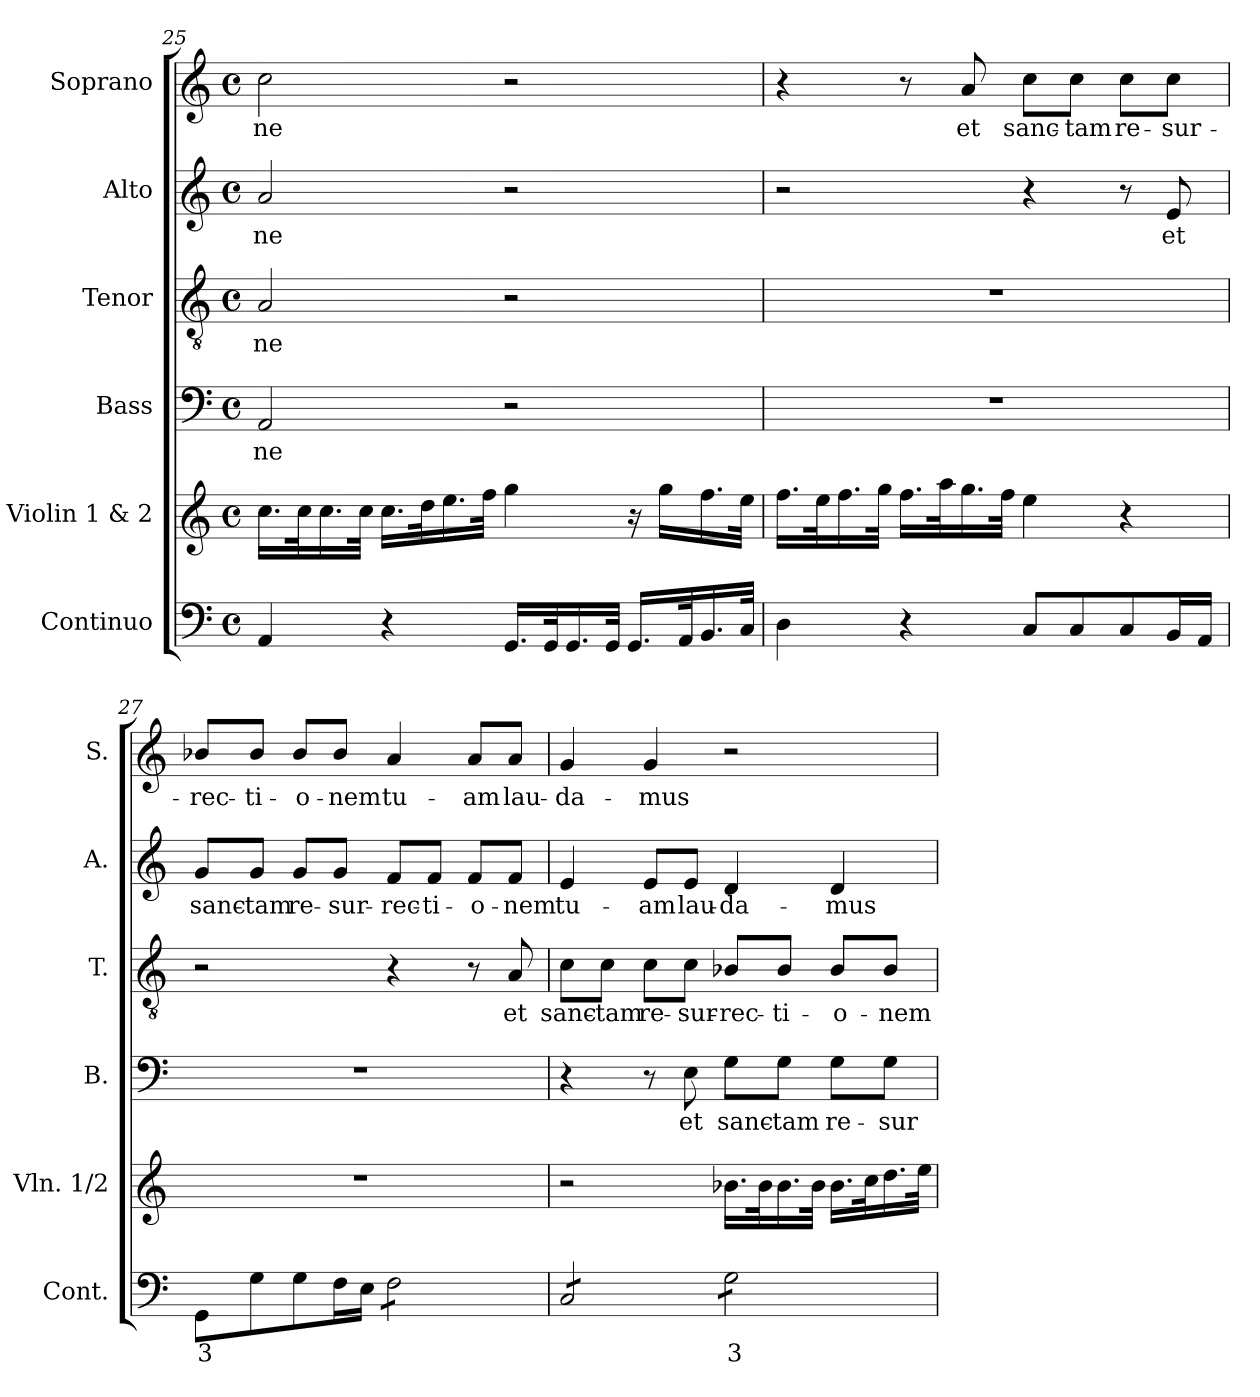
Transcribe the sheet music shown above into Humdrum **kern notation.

**kern	**text	**kern	**kern	**text	**kern	**text	**kern	**text	**kern	**text
*part6	*part6	*part5	*part4	*part4	*part3	*part3	*part2	*part2	*part1	*part1
*staff6	*staff6	*staff5	*staff4	*staff4	*staff3	*staff3	*staff2	*staff2	*staff1	*staff1
*I"Continuo	*	*I"Violin 1 & 2	*I"Bass	*	*I"Tenor	*	*I"Alto	*	*I"Soprano	*
*I'Cont.	*	*I'Vln. 1/2	*I'B.	*	*I'T.	*	*I'A.	*	*I'S.	*
!!LO:LB:g=z
*clefF4	*	*clefG2	*clefF4	*	*clefGv2	*	*clefG2	*	*clefG2	*
*	*	*	*	*	*ITrd7c12	*	*	*	*	*
*k[]	*	*k[]	*k[]	*	*k[]	*	*k[]	*	*k[]	*
*C:	*	*C:	*C:	*	*C:	*	*C:	*	*C:	*
*M4/4	*	*M4/4	*M4/4	*	*M4/4	*	*M4/4	*	*M4/4	*
*met(c)	*	*met(c)	*met(c)	*	*met(c)	*	*met(c)	*	*met(c)	*
=25	=25	=25	=25	=25	=25	=25	=25	=25	=25	=25
!	!	!	!	!LO:LY:b:color=#000000	!	!	!	!	!	!
!	!	!	!	!	!	!LO:LY:b:color=#000000	!	!	!	!
!	!	!	!	!	!	!	!	!LO:LY:b:color=#000000	!	!
!	!	!	!	!	!	!	!	!	!	!LO:LY:b:color=#000000
4AAi/	.	16.cci\LL	2AAi/	-ne	2AAi/	-ne	2ai/	-ne	2cci\	-ne
.	.	32cci\k	.	.	.	.	.	.	.	.
.	.	16.cci\	.	.	.	.	.	.	.	.
.	.	32cci\JJk	.	.	.	.	.	.	.	.
4r	.	16.cci\LL	.	.	.	.	.	.	.	.
.	.	32ddi\k	.	.	.	.	.	.	.	.
.	.	16.eei\	.	.	.	.	.	.	.	.
.	.	32ffi\JJk	.	.	.	.	.	.	.	.
16.GGi/LL	.	4ggi\	2r	.	2r	.	2r	.	2r	.
32GGi/k	.	.	.	.	.	.	.	.	.	.
16.GGi/	.	.	.	.	.	.	.	.	.	.
32GGi/JJk	.	.	.	.	.	.	.	.	.	.
16.GGi/LL	.	16r	.	.	.	.	.	.	.	.
.	.	16ggi\LL	.	.	.	.	.	.	.	.
32AAi/k	.	.	.	.	.	.	.	.	.	.
16.BBi/	.	16.ffi\	.	.	.	.	.	.	.	.
32Ci/JJk	.	32eei\JJk	.	.	.	.	.	.	.	.
=26	=26	=26	=26	=26	=26	=26	=26	=26	=26	=26
4Di\	.	16.ffi\LL	1r	.	1r	.	2r	.	4r	.
.	.	32eei\k	.	.	.	.	.	.	.	.
.	.	16.ffi\	.	.	.	.	.	.	.	.
.	.	32ggi\JJk	.	.	.	.	.	.	.	.
4r	.	16.ffi\LL	.	.	.	.	.	.	8r	.
.	.	32aai\k	.	.	.	.	.	.	.	.
!	!	!	!	!	!	!	!	!	!	!LO:LY:b:color=#000000
.	.	16.ggi\	.	.	.	.	.	.	8ai/	et
.	.	32ffi\JJk	.	.	.	.	.	.	.	.
!	!	!	!	!	!	!	!	!	!	!LO:LY:b:color=#000000
8Ci/L	.	4eei\	.	.	.	.	4r	.	8cci\L	sanc-
!	!	!	!	!	!	!	!	!	!	!LO:LY:b:color=#000000
8Ci/	.	.	.	.	.	.	.	.	8cci\J	-tam
!	!	!	!	!	!	!	!	!	!	!LO:LY:b:color=#000000
8Ci/	.	4r	.	.	.	.	8r	.	8cci\L	re-
!	!	!	!	!	!	!	!	!LO:LY:b:color=#000000	!	!
!	!	!	!	!	!	!	!	!	!	!LO:LY:b:color=#000000
16BBi/L	.	.	.	.	.	.	8ei/	et	8cci\J	-sur-
16AAi/JJ	.	.	.	.	.	.	.	.	.	.
=27	=27	=27	=27	=27	=27	=27	=27	=27	=27	=27
!	!LO:LY:b:color=#000000	!	!	!	!	!	!	!	!	!
!	!	!	!	!	!	!	!	!LO:LY:b:color=#000000	!	!
!	!	!	!	!	!	!	!	!	!	!LO:LY:b:color=#000000
8GGi\L	3	1r	1r	.	2r	.	8gi/L	sanc-	8b-Xi/L	-rec-
!	!	!	!	!	!	!	!	!LO:LY:b:color=#000000	!	!
!	!	!	!	!	!	!	!	!	!	!LO:LY:b:color=#000000
8Gi\	.	.	.	.	.	.	8gi/J	-tam	8b-i/J	-ti-
!	!	!	!	!	!	!	!	!LO:LY:b:color=#000000	!	!
!	!	!	!	!	!	!	!	!	!	!LO:LY:b:color=#000000
8Gi\	.	.	.	.	.	.	8gi/L	re-	8b-i/L	-o-
!	!	!	!	!	!	!	!	!LO:LY:b:color=#000000	!	!
!	!	!	!	!	!	!	!	!	!	!LO:LY:b:color=#000000
16Fi\L	.	.	.	.	.	.	8gi/J	-sur-	8b-i/J	-nem
16Ei\JJ	.	.	.	.	.	.	.	.	.	.
!	!	!	!	!	!	!	!	!LO:LY:b:color=#000000	!	!
!	!	!	!	!	!	!	!	!	!	!LO:LY:b:color=#000000
*tremolo	*	*	*	*	*	*	*	*	*	*
8Fi\L	.	.	.	.	4r	.	8fi/L	-rec-	4ai/	tu-
!	!	!	!	!	!	!	!	!LO:LY:b:color=#000000	!	!
8Fi\	.	.	.	.	.	.	8fi/J	-ti-	.	.
!	!	!	!	!	!	!	!	!LO:LY:b:color=#000000	!	!
!	!	!	!	!	!	!	!	!	!	!LO:LY:b:color=#000000
8Fi\	.	.	.	.	8r	.	8fi/L	-o-	8ai/L	-am
!	!	!	!	!	!	!LO:LY:b:color=#000000	!	!	!	!
!	!	!	!	!	!	!	!	!LO:LY:b:color=#000000	!	!
!	!	!	!	!	!	!	!	!	!	!LO:LY:b:color=#000000
8Fi\J	.	.	.	.	8AAi/	et	8fi/J	-nem	8ai/J	lau-
=28	=28	=28	=28	=28	=28	=28	=28	=28	=28	=28
!	!	!	!	!	!	!LO:LY:b:color=#000000	!	!	!	!
!	!	!	!	!	!	!	!	!LO:LY:b:color=#000000	!	!
!	!	!	!	!	!	!	!	!	!	!LO:LY:b:color=#000000
8Ci/L	.	2r	4r	.	8Ci\L	sanc-	4ei/	tu-	4gi/	-da-
!	!	!	!	!	!	!LO:LY:b:color=#000000	!	!	!	!
8Ci/	.	.	.	.	8Ci\J	-tam	.	.	.	.
!	!	!	!	!	!	!LO:LY:b:color=#000000	!	!	!	!
!	!	!	!	!	!	!	!	!LO:LY:b:color=#000000	!	!
!	!	!	!	!	!	!	!	!	!	!LO:LY:b:color=#000000
8Ci/	.	.	8r	.	8Ci\L	re-	8ei/L	-am	4gi/	-mus
!	!	!	!	!LO:LY:b:color=#000000	!	!	!	!	!	!
!	!	!	!	!	!	!LO:LY:b:color=#000000	!	!	!	!
!	!	!	!	!	!	!	!	!LO:LY:b:color=#000000	!	!
8Ci/J	.	.	8Ei\	et	8Ci\J	-sur-	8ei/J	lau-	.	.
!	!LO:LY:b:color=#000000	!	!	!	!	!	!	!	!	!
!	!	!	!	!LO:LY:b:color=#000000	!	!	!	!	!	!
!	!	!	!	!	!	!LO:LY:b:color=#000000	!	!	!	!
!	!	!	!	!	!	!	!	!LO:LY:b:color=#000000	!	!
8Gi\L	3	16.b-Xi\LL	8Gi\L	sanc-	8BB-Xi/L	-rec-	4di/	-da-	2r	.
.	.	32b-i\k	.	.	.	.	.	.	.	.
!	!	!	!	!LO:LY:b:color=#000000	!	!	!	!	!	!
!	!	!	!	!	!	!LO:LY:b:color=#000000	!	!	!	!
8Gi\	.	16.b-i\	8Gi\J	-tam	8BB-i/J	-ti-	.	.	.	.
.	.	32b-i\JJk	.	.	.	.	.	.	.	.
!	!	!	!	!LO:LY:b:color=#000000	!	!	!	!	!	!
!	!	!	!	!	!	!LO:LY:b:color=#000000	!	!	!	!
!	!	!	!	!	!	!	!	!LO:LY:b:color=#000000	!	!
8Gi\	.	16.b-i\LL	8Gi\L	re-	8BB-i/L	-o-	4di/	-mus	.	.
.	.	32cci\k	.	.	.	.	.	.	.	.
!	!	!	!	!LO:LY:b:color=#000000	!	!	!	!	!	!
!	!	!	!	!	!	!LO:LY:b:color=#000000	!	!	!	!
8Gi\J	.	16.ddi\	8Gi\J	-sur-	8BB-i/J	-nem	.	.	.	.
*Xtremolo	*	*	*	*	*	*	*	*	*	*
.	.	32eei\JJk	.	.	.	.	.	.	.	.
=	=	=	=	=	=	=	=	=	=	=
*-	*-	*-	*-	*-	*-	*-	*-	*-	*-	*-
